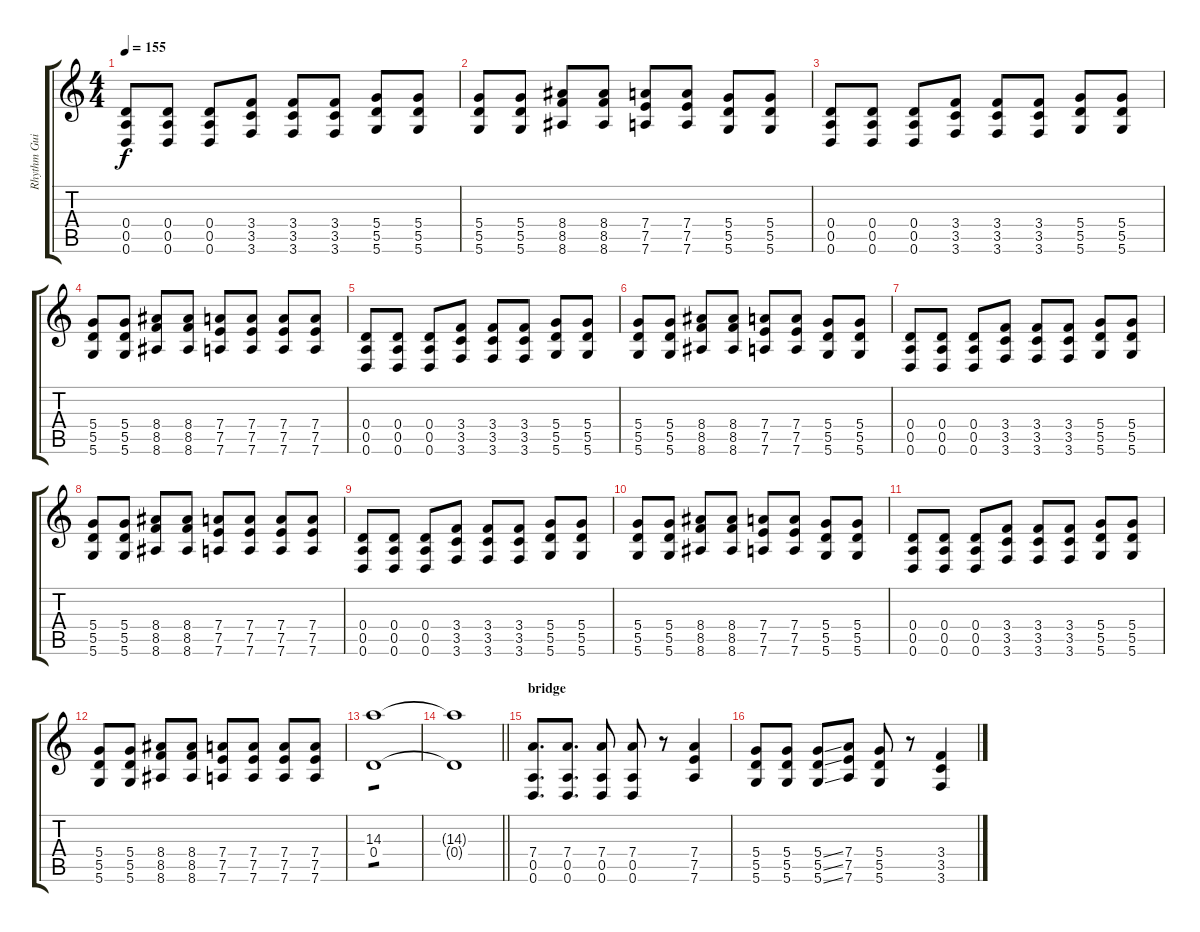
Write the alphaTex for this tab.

\track ("Rhythm Guitar" "Rhythm Gui") {instrument distortionguitar}
\staff {score tabs}
\tuning (E4 B3 G3 D3 A2 D2) {hide}
\ts (4 4)
\tempo 155
\clef g2
\ks c
(0.4 0.5 0.6).8{dy f} (0.4 0.5 0.6).8 (0.4 0.5 0.6).8 (3.4 3.5 3.6).8 (3.4 3.5 3.6).8 (3.4 3.5 3.6).8 (5.4 5.5 5.6).8 (5.4 5.5 5.6).8 |
(5.4 5.5 5.6).8 (5.4 5.5 5.6).8 (8.4 8.5 8.6).8 (8.4 8.5 8.6).8 (7.4 7.5 7.6).8 (7.4 7.5 7.6).8 (5.4 5.5 5.6).8 (5.4 5.5 5.6).8 |
(0.4 0.5 0.6).8 (0.4 0.5 0.6).8 (0.4 0.5 0.6).8 (3.4 3.5 3.6).8 (3.4 3.5 3.6).8 (3.4 3.5 3.6).8 (5.4 5.5 5.6).8 (5.4 5.5 5.6).8 |
(5.4 5.5 5.6).8 (5.4 5.5 5.6).8 (8.4 8.5 8.6).8 (8.4 8.5 8.6).8 (7.4 7.5 7.6).8 (7.4 7.5 7.6).8 (7.4 7.5 7.6).8 (7.4 7.5 7.6).8 |
(0.4 0.5 0.6).8 (0.4 0.5 0.6).8 (0.4 0.5 0.6).8 (3.4 3.5 3.6).8 (3.4 3.5 3.6).8 (3.4 3.5 3.6).8 (5.4 5.5 5.6).8 (5.4 5.5 5.6).8 |
(5.4 5.5 5.6).8 (5.4 5.5 5.6).8 (8.4 8.5 8.6).8 (8.4 8.5 8.6).8 (7.4 7.5 7.6).8 (7.4 7.5 7.6).8 (5.4 5.5 5.6).8 (5.4 5.5 5.6).8 |
(0.4 0.5 0.6).8 (0.4 0.5 0.6).8 (0.4 0.5 0.6).8 (3.4 3.5 3.6).8 (3.4 3.5 3.6).8 (3.4 3.5 3.6).8 (5.4 5.5 5.6).8 (5.4 5.5 5.6).8 |
(5.4 5.5 5.6).8 (5.4 5.5 5.6).8 (8.4 8.5 8.6).8 (8.4 8.5 8.6).8 (7.4 7.5 7.6).8 (7.4 7.5 7.6).8 (7.4 7.5 7.6).8 (7.4 7.5 7.6).8 |
(0.4 0.5 0.6).8 (0.4 0.5 0.6).8 (0.4 0.5 0.6).8 (3.4 3.5 3.6).8 (3.4 3.5 3.6).8 (3.4 3.5 3.6).8 (5.4 5.5 5.6).8 (5.4 5.5 5.6).8 |
(5.4 5.5 5.6).8 (5.4 5.5 5.6).8 (8.4 8.5 8.6).8 (8.4 8.5 8.6).8 (7.4 7.5 7.6).8 (7.4 7.5 7.6).8 (5.4 5.5 5.6).8 (5.4 5.5 5.6).8 |
(0.4 0.5 0.6).8 (0.4 0.5 0.6).8 (0.4 0.5 0.6).8 (3.4 3.5 3.6).8 (3.4 3.5 3.6).8 (3.4 3.5 3.6).8 (5.4 5.5 5.6).8 (5.4 5.5 5.6).8 |
(5.4 5.5 5.6).8 (5.4 5.5 5.6).8 (8.4 8.5 8.6).8 (8.4 8.5 8.6).8 (7.4 7.5 7.6).8 (7.4 7.5 7.6).8 (7.4 7.5 7.6).8 (7.4 7.5 7.6).8 |
(14.3 0.4).1{tp 1} |
\barLineRight lightlight
(14.3{t} 0.4{t}).1 |
\section ("" "bridge")
(7.4 0.5 0.6).8{d} (7.4 0.5 0.6).8{d} (7.4 0.5 0.6).8 (7.4 0.5 0.6).8 r.8 (7.4 7.5 7.6).4 |
(5.4 5.5 5.6).8 (5.4 5.5 5.6).8 (5.4{ss} 5.5{ss} 5.6{ss}).8 (7.4 7.5 7.6).8 (5.4 5.5 5.6).8 r.8 (3.4 3.5 3.6).4
